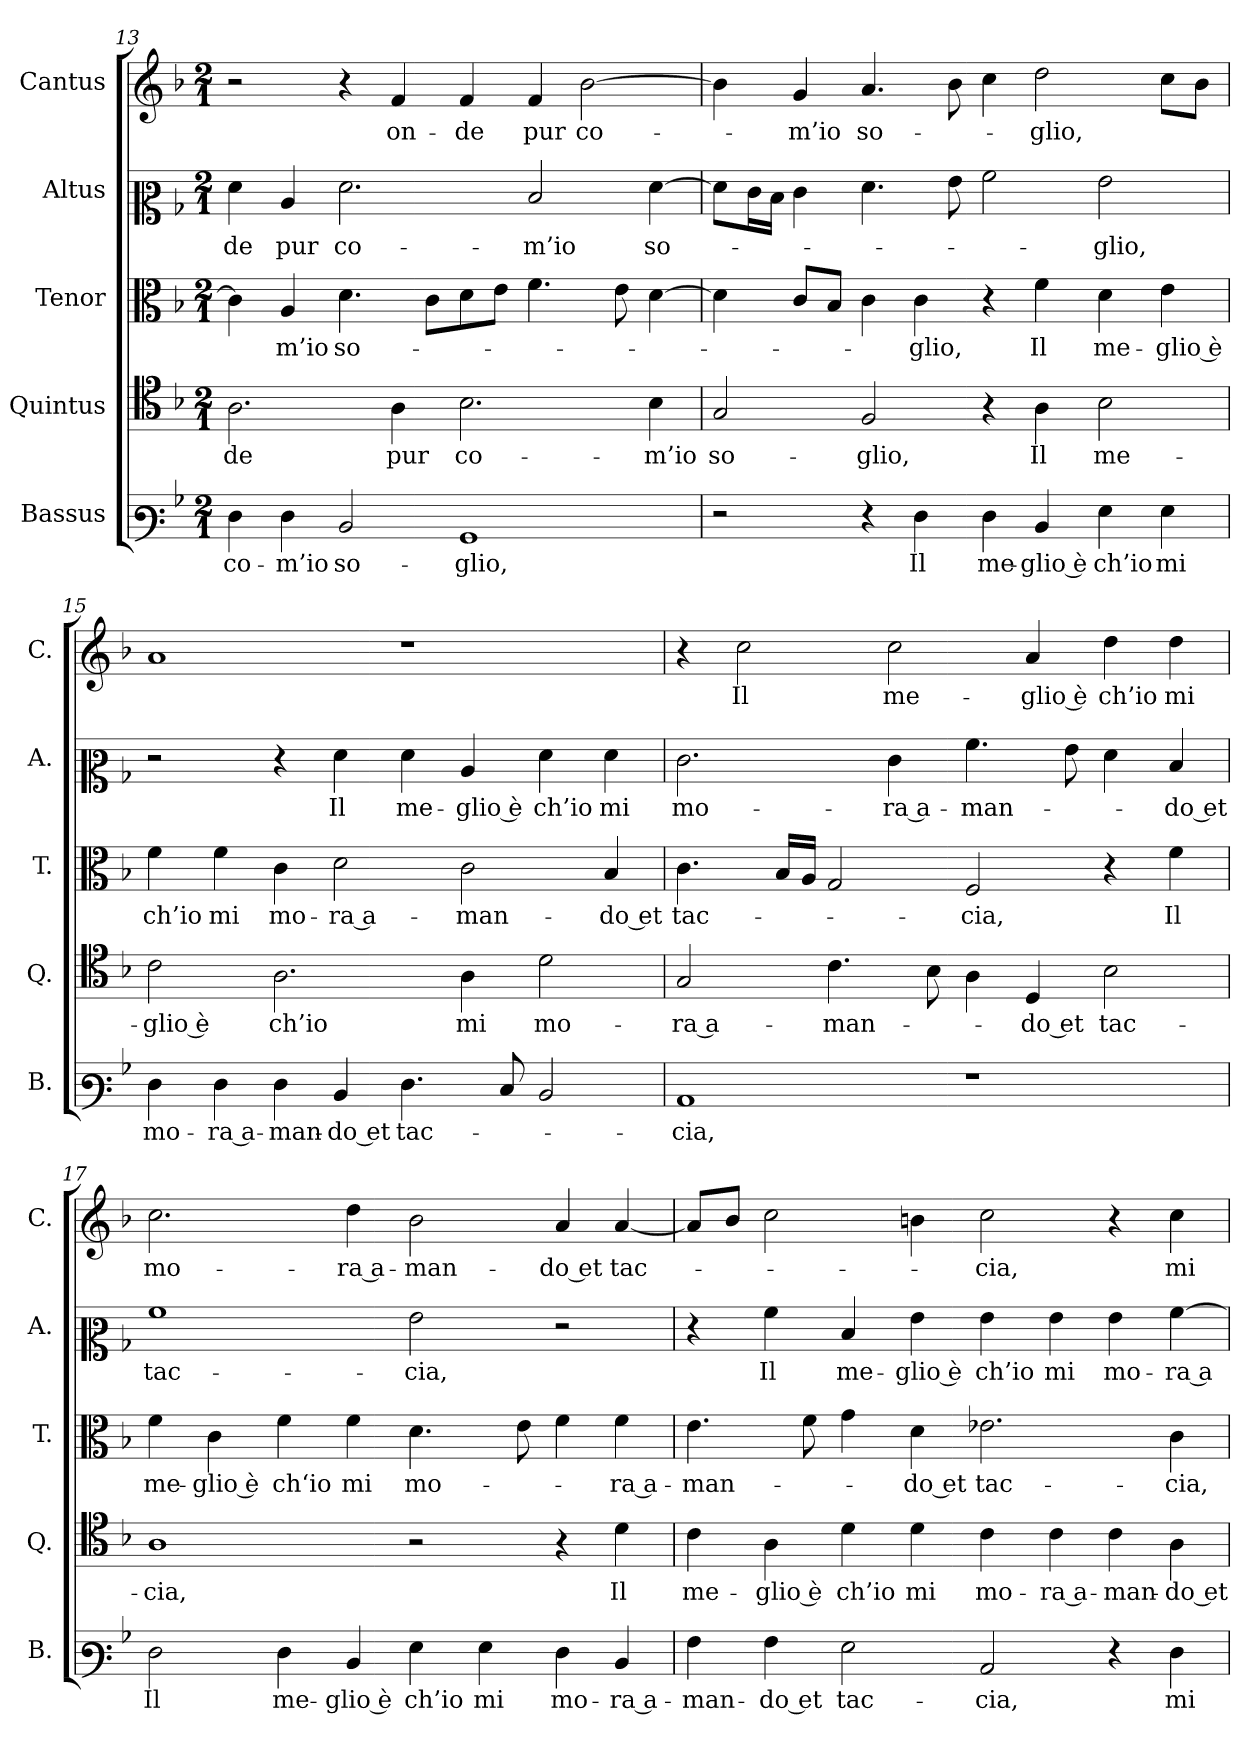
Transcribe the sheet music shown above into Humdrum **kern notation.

**kern	**text	**kern	**text	**kern	**text	**kern	**text	**kern	**text
*part5	*part5	*part4	*part4	*part3	*part3	*part2	*part2	*part1	*part1
*staff5	*staff5	*staff4	*staff4	*staff3	*staff3	*staff2	*staff2	*staff1	*staff1
*I"Bassus	*	*I"Quintus	*	*I"Tenor	*	*I"Altus	*	*I"Cantus	*
*I'B.	*	*I'Q.	*	*I'T.	*	*I'A.	*	*I'C.	*
*clefF3	*	*clefC4	*	*clefC3	*	*clefC2	*	*clefG2	*
*k[b-]	*	*k[b-]	*	*k[b-]	*	*k[b-]	*	*k[b-]	*
*M2/1	*	*M2/1	*	*M2/1	*	*M2/1	*	*M2/1	*
=13	=13	=13	=13	=13	=13	=13	=13	=13	=13
4F\	co-	2.A\	-de	4c\]	.	4f\	-de	2r	.
4F\	-m’io	.	.	4A/	-m’io	4c/	pur	.	.
2D/	so-	.	.	4.d\	so-	2.f\	co-	4r	.
.	.	4A\	pur	.	.	.	.	4f/	on-
.	.	.	.	8c\L	.	.	.	.	.
1BB-	-glio,	2.B-\	co-	8d\	.	.	.	4f/	-de
.	.	.	.	8e\J	.	.	.	.	.
.	.	.	.	4.f\	.	2d/	-m’io	4f/	pur
.	.	.	.	.	.	.	.	[2b-\	co-
.	.	.	.	8e\	.	.	.	.	.
.	.	4B-\	-m’io	[4d\	.	[4f\	so-	.	.
=14	=14	=14	=14	=14	=14	=14	=14	=14	=14
2r	.	2G/	so-	4d\]	.	8f\L]	.	4b-\]	.
.	.	.	.	.	.	16e\L	.	.	.
.	.	.	.	.	.	16d\JJ	.	.	.
.	.	.	.	8c/L	.	4e\	.	4g/	-m’io
.	.	.	.	8B-/J	.	.	.	.	.
4r	.	2F/	-glio,	4c\	.	4.f\	.	4.a/	so-
4F\	Il	.	.	4c\	-glio,	.	.	.	.
.	.	.	.	.	.	8g\	.	8b-\	.
4F\	me-	4r	.	4r	.	2a\	.	4cc\	.
4D/	-glio è	4A\	Il	4f\	Il	.	.	2dd\	-glio,
4G\	ch’io	2B-\	me-	4d\	me-	2g\	-glio,	.	.
4G\	mi	.	.	4e\	-glio è	.	.	8cc\L	.
.	.	.	.	.	.	.	.	8b-\J	.
=15	=15	=15	=15	=15	=15	=15	=15	=15	=15
4F\	mo-	2c\	-glio è	4f\	ch’io	2r	.	1a	.
4F\	-ra a-	.	.	4f\	mi	.	.	.	.
4F\	-man-	2.A\	ch’io	4c\	mo-	4r	.	.	.
4D/	-do et	.	.	2d\	-ra a-	4f\	Il	.	.
4.F\	tac-	.	.	.	.	4f\	me-	1r	.
.	.	4A\	mi	2c\	-man-	4c/	-glio è	.	.
8E/	.	.	.	.	.	.	.	.	.
2D/	.	2d\	mo-	.	.	4f\	ch’io	.	.
.	.	.	.	4B-/	-do et	4f\	mi	.	.
=16	=16	=16	=16	=16	=16	=16	=16	=16	=16
1C	-cia,	2G/	-ra a-	4.c\	tac-	2.e\	mo-	4r	.
.	.	.	.	.	.	.	.	2cc\	Il
.	.	.	.	16B-/LL	.	.	.	.	.
.	.	.	.	16A/JJ	.	.	.	.	.
.	.	4.c\	-man-	2G/	.	.	.	.	.
.	.	.	.	.	.	4e\	-ra a-	2cc\	me-
.	.	8B-\	.	.	.	.	.	.	.
1r	.	4A\	.	2F/	-cia,	4.a\	-man-	.	.
.	.	4D/	-do et	.	.	.	.	4a/	-glio è
.	.	.	.	.	.	8g\	.	.	.
.	.	2B-\	tac-	4r	.	4f\	.	4dd\	ch’io
.	.	.	.	4f\	Il	4d/	-do et	4dd\	mi
=17	=17	=17	=17	=17	=17	=17	=17	=17	=17
2F\	Il	1A	-cia,	4f\	me-	1a	tac-	2.cc\	mo-
.	.	.	.	4c\	-glio è	.	.	.	.
4F\	me-	.	.	4f\	ch‘io	.	.	.	.
4D/	-glio è	.	.	4f\	mi	.	.	4dd\	-ra a-
4G\	ch’io	2r	.	4.d\	mo-	2g\	-cia,	2b-\	-man-
4G\	mi	.	.	.	.	.	.	.	.
.	.	.	.	8e\	.	.	.	.	.
4F\	mo-	4r	.	4f\	.	2r	.	4a/	-do et
4D/	-ra a-	4d\	Il	4f\	ra a-	.	.	[4a/	tac-
=18	=18	=18	=18	=18	=18	=18	=18	=18	=18
4A\	-man-	4c\	me-	4.e\	-man-	4r	.	8a/L]	.
.	.	.	.	.	.	.	.	8b-/J	.
4A\	-do et	4A\	-glio è	.	.	4a\	Il	2cc\	.
.	.	.	.	8f\	.	.	.	.	.
2G\	tac-	4d\	ch’io	4g\	.	4d/	me-	.	.
.	.	4d\	mi	4d\	-do et	4g\	-glio è	4bn\	.
2C/	-cia,	4c\	mo-	2.e-X\	tac-	4g\	ch’io	2cc\	-cia,
.	.	4c\	-ra a-	.	.	4g\	mi	.	.
4r	.	4c\	-man-	.	.	4g\	mo-	4r	.
4F\	mi	4A\	-do et	4c\	-cia,	[4a\	-ra a-	4cc\	mi
=	=	=	=	=	=	=	=	=	=
*-	*-	*-	*-	*-	*-	*-	*-	*-	*-
